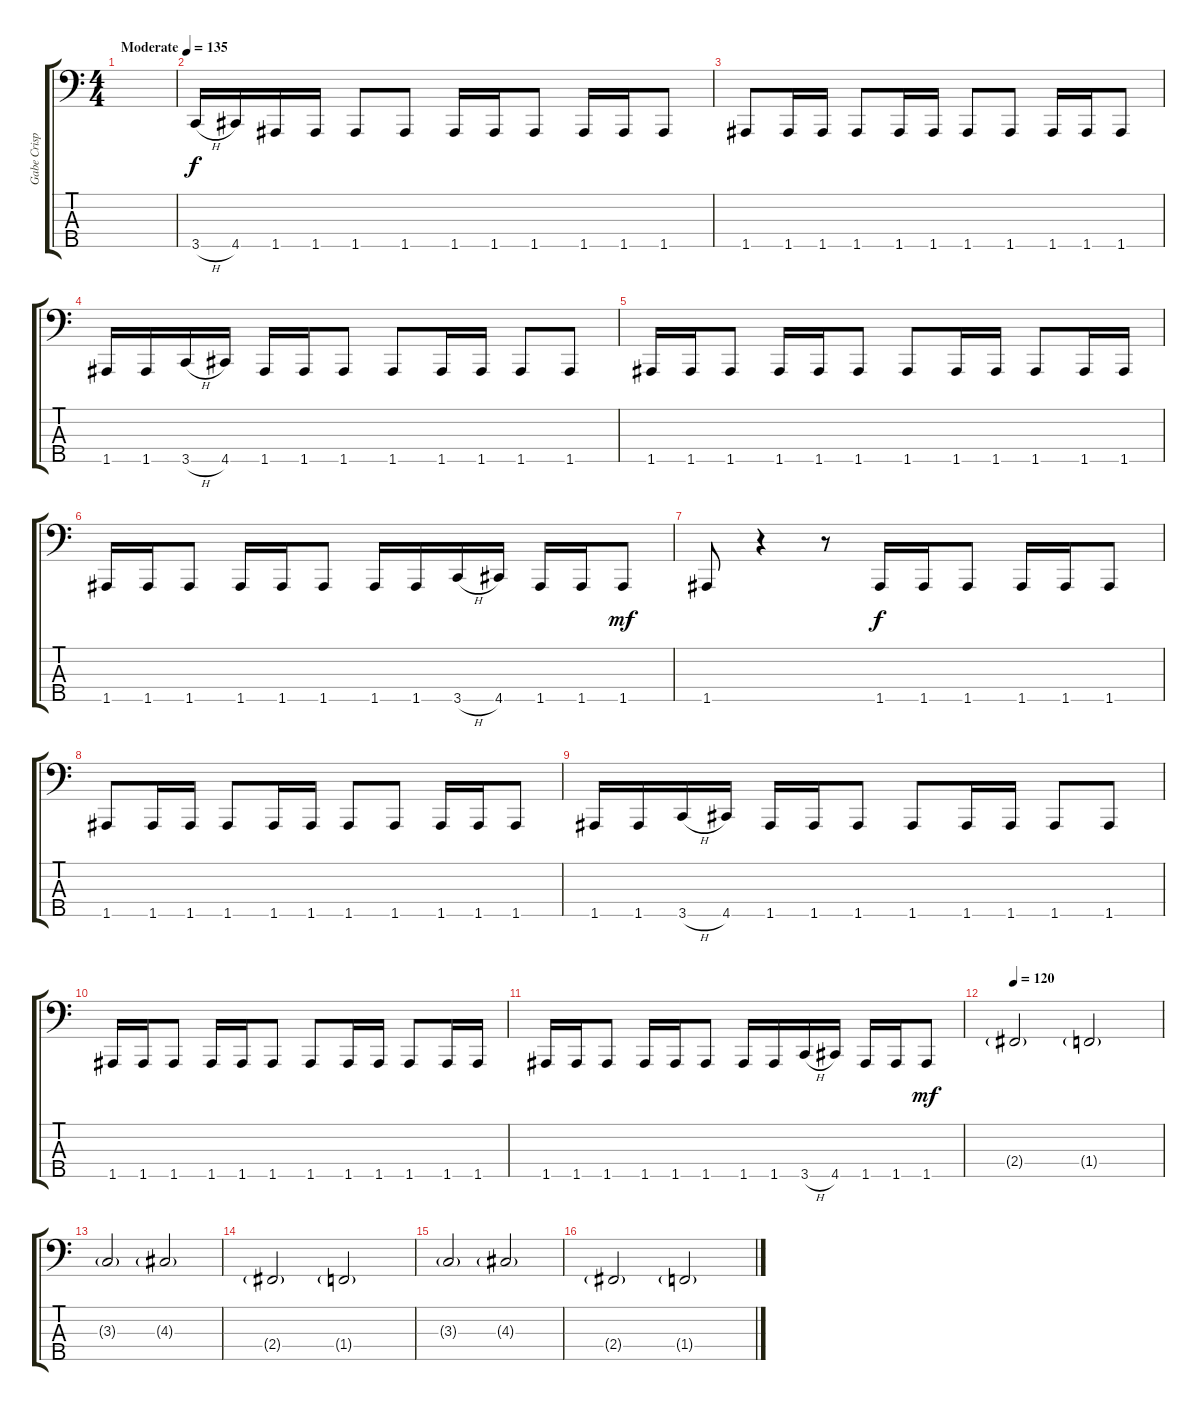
\track ("Gabe Crisp" "Gabe Crisp") {instrument electricbasspick}
\staff {score tabs}
\tuning (G2 D2 A1 E1 A0) {hide}
\ts (4 4)
\tempo (135 "Moderate")
\clef f4
\ks c
|
3.5{h}.16 4.5.16 1.5.16 1.5.16 1.5.8 1.5.8 1.5.16 1.5.16 1.5.8 1.5.16 1.5.16 1.5.8 |
1.5.8 1.5.16 1.5.16 1.5.8 1.5.16 1.5.16 1.5.8 1.5.8 1.5.16 1.5.16 1.5.8 |
1.5.16 1.5.16 3.5{h}.16 4.5.16 1.5.16 1.5.16 1.5.8 1.5.8 1.5.16 1.5.16 1.5.8 1.5.8 |
1.5.16 1.5.16 1.5.8 1.5.16 1.5.16 1.5.8 1.5.8 1.5.16 1.5.16 1.5.8 1.5.16 1.5.16 |
1.5.16 1.5.16 1.5.8 1.5.16 1.5.16 1.5.8 1.5.16 1.5.16 3.5{h}.16 4.5.16 1.5.16 1.5.16 1.5.8{dy mf} |
1.5.8 r.4 r.8 1.5.16{dy f} 1.5.16 1.5.8 1.5.16 1.5.16 1.5.8 |
1.5.8 1.5.16 1.5.16 1.5.8 1.5.16 1.5.16 1.5.8 1.5.8 1.5.16 1.5.16 1.5.8 |
1.5.16 1.5.16 3.5{h}.16 4.5.16 1.5.16 1.5.16 1.5.8 1.5.8 1.5.16 1.5.16 1.5.8 1.5.8 |
1.5.16 1.5.16 1.5.8 1.5.16 1.5.16 1.5.8 1.5.8 1.5.16 1.5.16 1.5.8 1.5.16 1.5.16 |
1.5.16 1.5.16 1.5.8 1.5.16 1.5.16 1.5.8 1.5.16 1.5.16 3.5{h}.16 4.5.16 1.5.16 1.5.16 1.5.8{dy mf} |
\tempo 120
2.4{g}.2 1.4{g}.2 |
3.3{g}.2 4.3{g}.2 |
2.4{g}.2 1.4{g}.2 |
3.3{g}.2 4.3{g}.2 |
2.4{g}.2 1.4{g}.2
